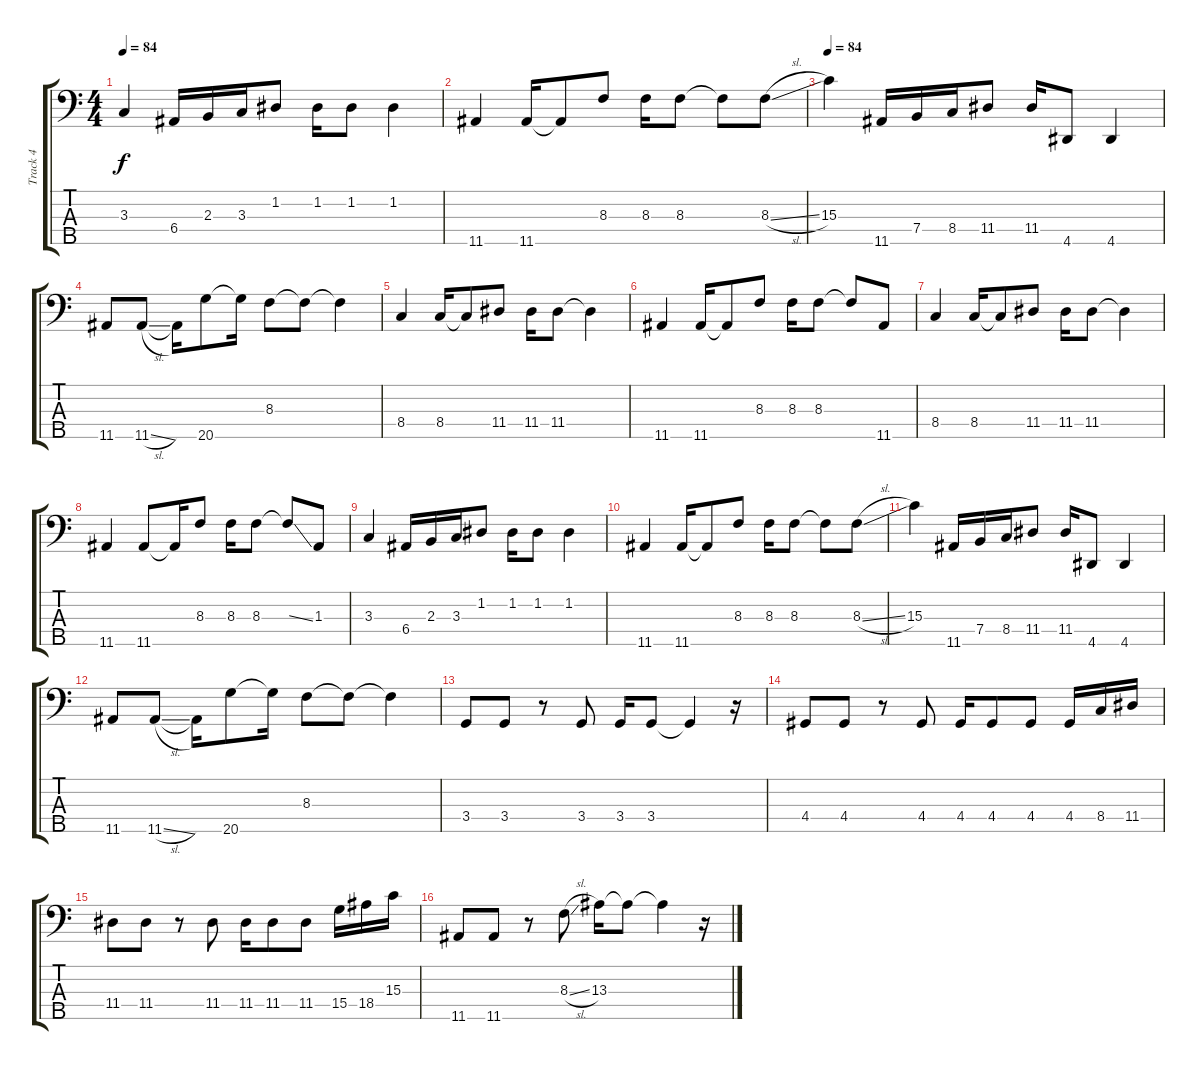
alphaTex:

\track ("Track 4" "Track 4") {instrument electricbassfinger}
\staff {score tabs}
\tuning (G2 D2 A1 E1 B0) {hide}
\ts (4 4)
\tempo 84
\clef f4
\ks c
3.3.4{dy f} 6.4.16 2.3.16 3.3.16 1.2.8 1.2.16 1.2.8 1.2.4 |
11.5.4 11.5.16 11.5{t}.8 8.3.8 8.3.16 8.3.8 8.3{t}.8 8.3{sl}.8 |
\tempo 84
15.3.4 11.5.16 7.4.16 8.4.16 11.4.8 11.4.16 4.5.8 4.5.4 |
11.5.8 11.5{sl}.8 11.5{t}.16 20.5.8 20.5{t}.16 8.3.8 8.3{t}.8 8.3{t}.4 |
8.4.4 8.4.16 8.4{t}.8 11.4.8 11.4.16 11.4.8 11.4{t}.4 |
11.5.4 11.5.16 11.5{t}.8 8.3.8 8.3.16 8.3.8 8.3{t}.8 11.5.8 |
8.4.4 8.4.16 8.4{t}.8 11.4.8 11.4.16 11.4.8 11.4{t}.4 |
11.5.4 11.5.8 11.5{t}.16 8.3.8 8.3.16 8.3.8 8.3{ss t}.8 1.3.8 |
3.3.4 6.4.16 2.3.16 3.3.16 1.2.8 1.2.16 1.2.8 1.2.4 |
11.5.4 11.5.16 11.5{t}.8 8.3.8 8.3.16 8.3.8 8.3{t}.8 8.3{sl}.8 |
15.3.4 11.5.16 7.4.16 8.4.16 11.4.8 11.4.16 4.5.8 4.5.4 |
11.5.8 11.5{sl}.8 11.5{t}.16 20.5.8 20.5{t}.16 8.3.8 8.3{t}.8 8.3{t}.4 |
3.4.8 3.4.8 r.8 3.4.8 3.4.16 3.4.8 3.4{t}.4 r.16 |
4.4.8 4.4.8 r.8 4.4.8 4.4.16 4.4.8 4.4.8 4.4.16 8.4.16 11.4.16 |
11.4.8 11.4.8 r.8 11.4.8 11.4.16 11.4.8 11.4.8 15.4.16 18.4.16 15.3.16 |
11.5.8 11.5.8 r.8 8.3{sl}.8 13.3.16 13.3{t}.8 13.3{t}.4 r.16
